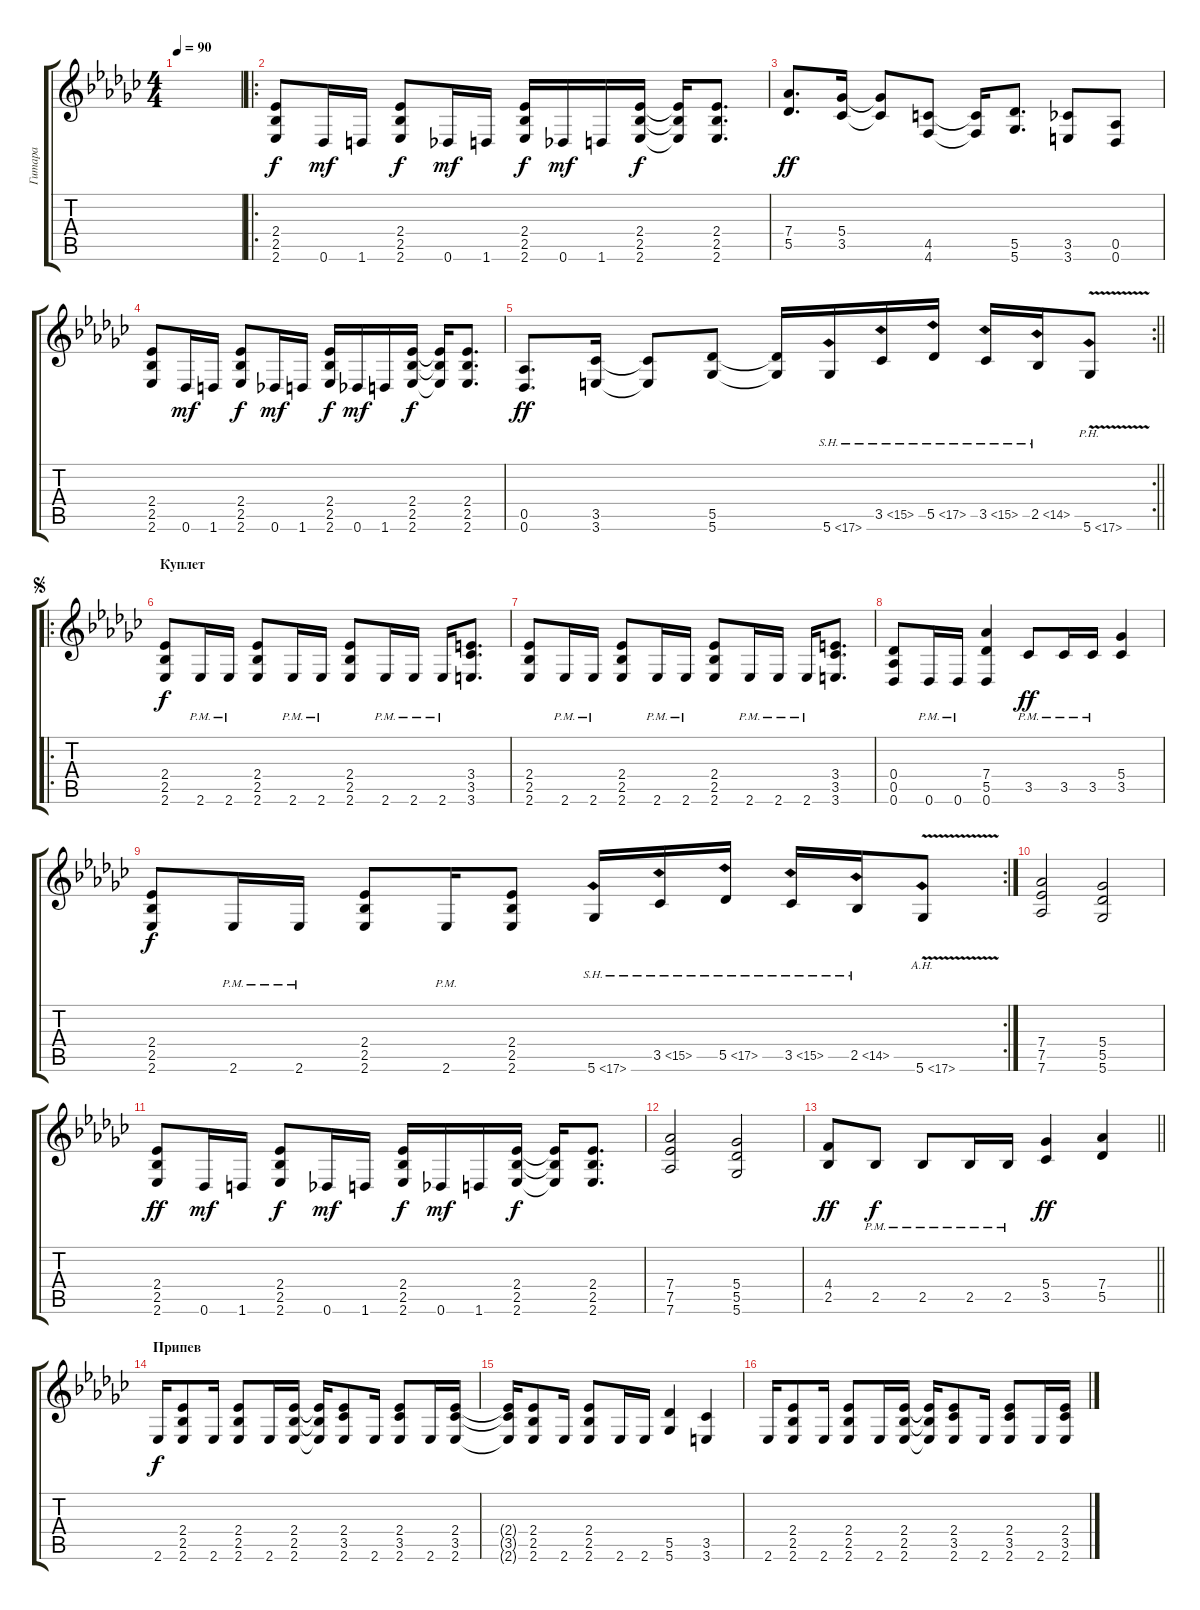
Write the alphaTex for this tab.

\track ("Гитара" "Гитара") {instrument distortionguitar}
\staff {score tabs}
\tuning (Eb4 Bb3 Gb3 Db3 Ab2 Db2) {hide}
\ts (4 4)
\tempo 90
\clef g2
\ks ebminor
|
\ro
(2.4 2.5 2.6).8 0.6.16{dy mf} 1.6.16 (2.4 2.5 2.6).8{dy f} 0.6.16{dy mf} 1.6.16 (2.4 2.5 2.6).16{dy f} 0.6.16{dy mf} 1.6.16 (2.4 2.5 2.6).16{dy f} (2.4{t} 2.5{t} 2.6{t}).16 (2.4 2.5 2.6).8{d} |
(7.4 5.5).8{d dy ff} (5.4 3.5).16 (5.4{t} 3.5{t}).8 (4.5 4.6).8 (4.5{t} 4.6{t}).16 (5.5 5.6).8{d} (3.5 3.6).8 (0.5 0.6).8 |
(2.4 2.5 2.6).8 0.6.16{dy mf} 1.6.16 (2.4 2.5 2.6).8{dy f} 0.6.16{dy mf} 1.6.16 (2.4 2.5 2.6).16{dy f} 0.6.16{dy mf} 1.6.16 (2.4 2.5 2.6).16{dy f} (2.4{t} 2.5{t} 2.6{t}).16 (2.4 2.5 2.6).8{d} |
\rc 2
\barLineRight lightlight
(0.5 0.6).8{d dy ff} (3.5 3.6).16 (3.5{t} 3.6{t}).8 (5.5 5.6).8 (5.5{t} 5.6{t}).16 5.6{sh 12}.16 3.5{sh 12}.16 5.5{sh 12}.16 3.5{sh 12}.16 2.5{sh 12}.16 5.6{ph 12 v}.8 |
\ro
\section ("" "Куплет")
\jump segno
(2.4 2.5 2.6).8{dy f} 2.6{pm}.16 2.6{pm}.16 (2.4 2.5 2.6).8 2.6{pm}.16 2.6{pm}.16 (2.4 2.5 2.6).8 2.6{pm}.16 2.6{pm}.16 2.6{pm}.16 (3.4 3.5 3.6).8{d} |
(2.4 2.5 2.6).8 2.6{pm}.16 2.6{pm}.16 (2.4 2.5 2.6).8 2.6{pm}.16 2.6{pm}.16 (2.4 2.5 2.6).8 2.6{pm}.16 2.6{pm}.16 2.6{pm}.16 (3.4 3.5 3.6).8{d} |
(0.4 0.5 0.6).8 0.6{pm}.16 0.6{pm}.16 (7.4 5.5 0.6).4 3.5{pm}.8{dy ff} 3.5{pm}.16 3.5{pm}.16 (5.4 3.5).4 |
\rc 2
(2.4 2.5 2.6).8{dy f} 2.6{pm}.16 2.6{pm}.16 (2.4 2.5 2.6).8 2.6{pm}.16 (2.4 2.5 2.6).8 5.6{sh 12}.16 3.5{sh 12}.16 5.5{sh 12}.16 3.5{sh 12}.16 2.5{sh 12}.16 5.6{ah 12 v}.8 |
(7.4 7.5 7.6).2 (5.4 5.5 5.6).2 |
(2.4 2.5 2.6).8{dy ff} 0.6.16{dy mf} 1.6.16 (2.4 2.5 2.6).8{dy f} 0.6.16{dy mf} 1.6.16 (2.4 2.5 2.6).16{dy f} 0.6.16{dy mf} 1.6.16 (2.4 2.5 2.6).16{dy f} (2.4{t} 2.5{t} 2.6{t}).16 (2.4 2.5 2.6).8{d} |
(7.4 7.5 7.6).2 (5.4 5.5 5.6).2 |
\barLineRight lightlight
(4.4 2.5).8{dy ff} 2.5{pm}.8{dy f} 2.5{pm}.8 2.5{pm}.16 2.5{pm}.16 (5.4 3.5).4{dy ff} (7.4 5.5).4 |
\section ("" "Припев")
2.6.16{dy f} (2.4 2.5 2.6).8 2.6.16 (2.4 2.5 2.6).8 2.6.16 (2.4 2.5 2.6).16 (2.4{t} 2.5{t} 2.6{t}).16 (2.4 3.5 2.6).8 2.6.16 (2.4 3.5 2.6).8 2.6.16 (2.4 3.5 2.6).16 |
(2.4{t} 3.5{t} 2.6{t}).16 (2.4 2.5 2.6).8 2.6.16 (2.4 2.5 2.6).8 2.6.16 2.6.16 (5.5 5.6).4 (3.5 3.6).4 |
2.6.16 (2.4 2.5 2.6).8 2.6.16 (2.4 2.5 2.6).8 2.6.16 (2.4 2.5 2.6).16 (2.4{t} 2.5{t} 2.6{t}).16 (2.4 3.5 2.6).8 2.6.16 (2.4 3.5 2.6).8 2.6.16 (2.4 3.5 2.6).16
